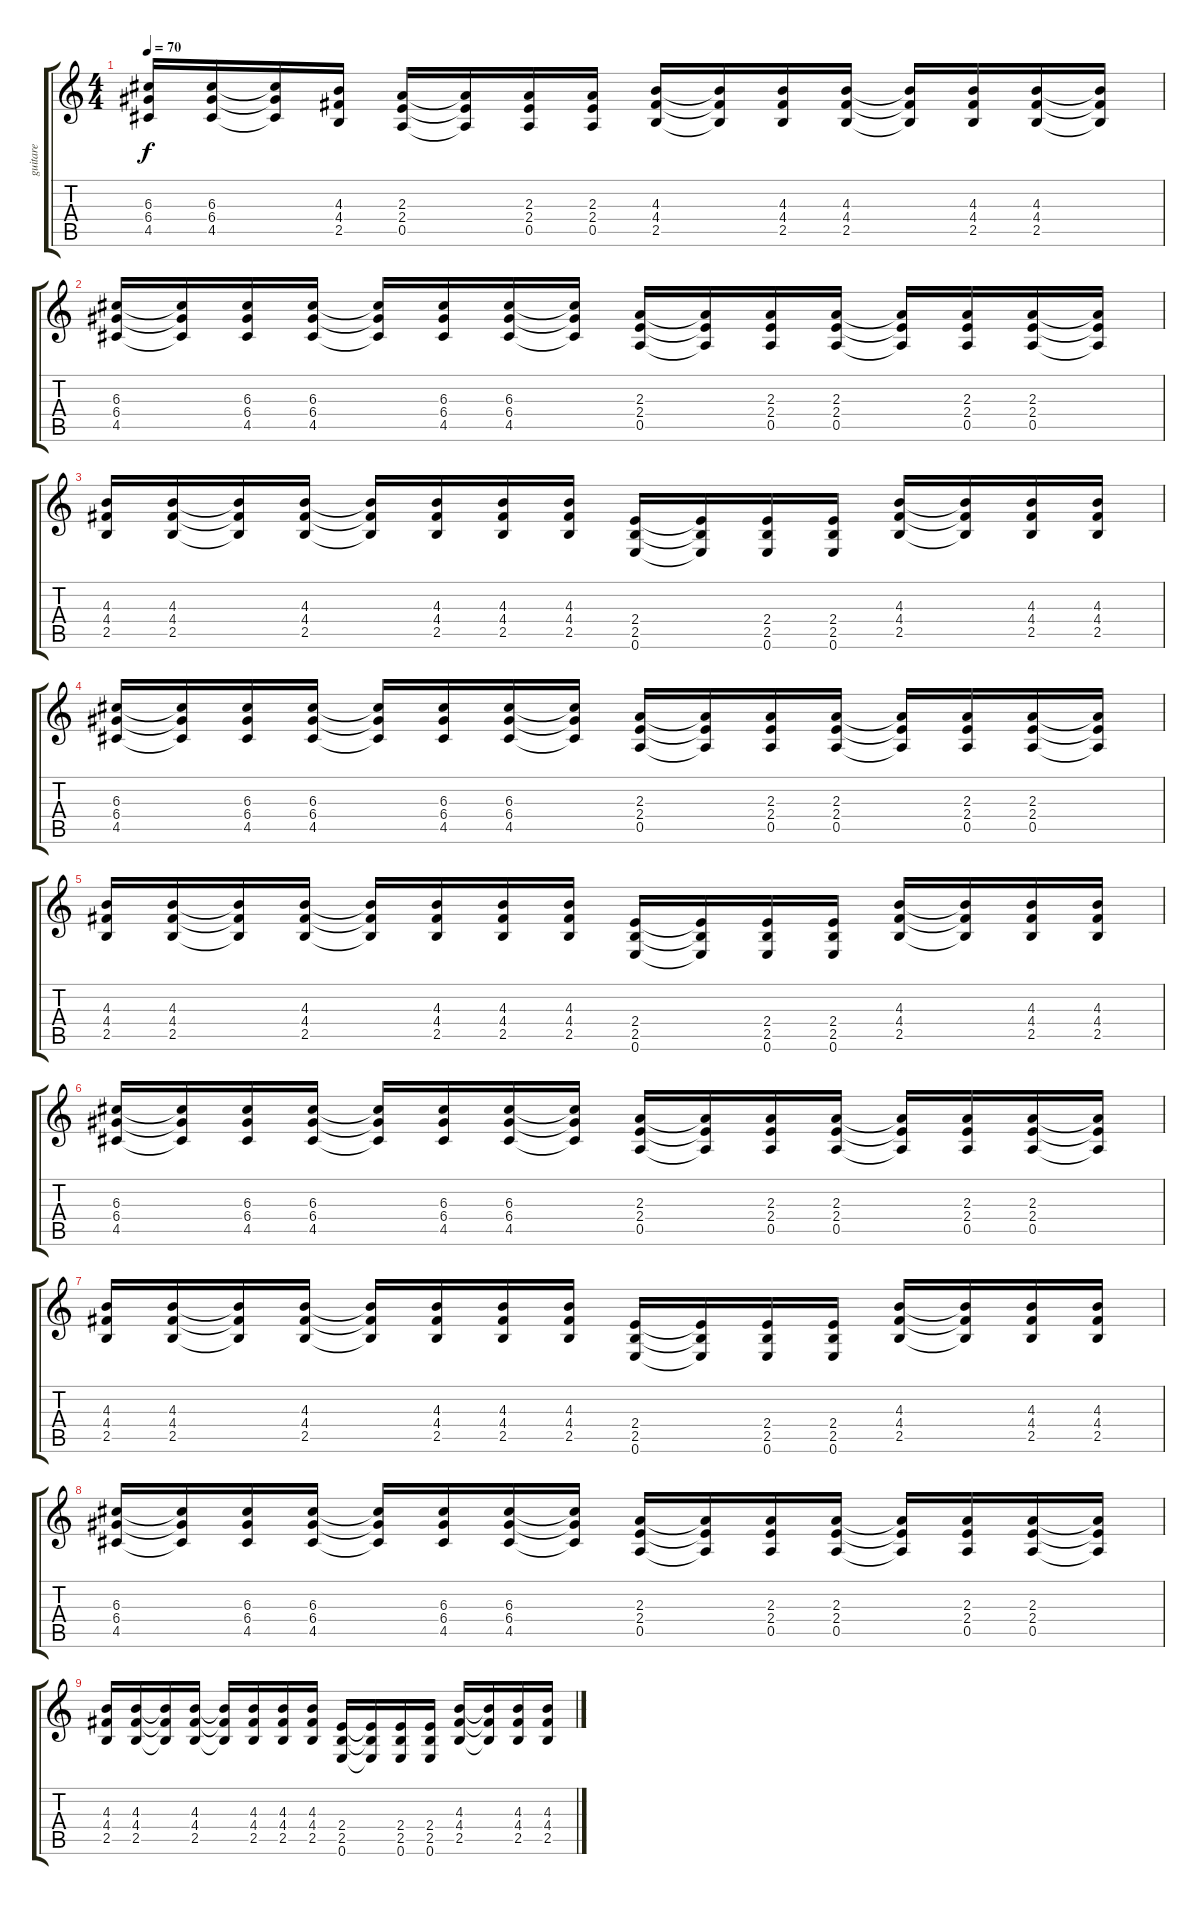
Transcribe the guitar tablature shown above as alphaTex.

\track ("guitare" "guitare") {instrument overdrivenguitar}
\staff {score tabs}
\tuning (E4 B3 G3 D3 A2 E2) {hide}
\ts (4 4)
\tempo 70
\clef g2
\ks c
(6.3 6.4 4.5).16{dy f} (6.3 6.4 4.5).16 (6.3{t} 6.4{t} 4.5{t}).16 (4.3 4.4 2.5).16 (2.3 2.4 0.5).16 (2.3{t} 2.4{t} 0.5{t}).16 (2.3 2.4 0.5).16 (2.3 2.4 0.5).16 (4.3 4.4 2.5).16 (4.3{t} 4.4{t} 2.5{t}).16 (4.3 4.4 2.5).16 (4.3 4.4 2.5).16 (4.3{t} 4.4{t} 2.5{t}).16 (4.3 4.4 2.5).16 (4.3 4.4 2.5).16 (4.3{t} 4.4{t} 2.5{t}).16 |
(6.3 6.4 4.5).16 (6.3{t} 6.4{t} 4.5{t}).16 (6.3 6.4 4.5).16 (6.3 6.4 4.5).16 (6.3{t} 6.4{t} 4.5{t}).16 (6.3 6.4 4.5).16 (6.3 6.4 4.5).16 (6.3{t} 6.4{t} 4.5{t}).16 (2.3 2.4 0.5).16 (2.3{t} 2.4{t} 0.5{t}).16 (2.3 2.4 0.5).16 (2.3 2.4 0.5).16 (2.3{t} 2.4{t} 0.5{t}).16 (2.3 2.4 0.5).16 (2.3 2.4 0.5).16 (2.3{t} 2.4{t} 0.5{t}).16 |
(4.3 4.4 2.5).16 (4.3 4.4 2.5).16 (4.3{t} 4.4{t} 2.5{t}).16 (4.3 4.4 2.5).16 (4.3{t} 4.4{t} 2.5{t}).16 (4.3 4.4 2.5).16 (4.3 4.4 2.5).16 (4.3 4.4 2.5).16 (2.4 2.5 0.6).16 (2.4{t} 2.5{t} 0.6{t}).16 (2.4 2.5 0.6).16 (2.4 2.5 0.6).16 (4.3 4.4 2.5).16 (4.3{t} 4.4{t} 2.5{t}).16 (4.3 4.4 2.5).16 (4.3 4.4 2.5).16 |
(6.3 6.4 4.5).16{volume 8} (6.3{t} 6.4{t} 4.5{t}).16 (6.3 6.4 4.5).16 (6.3 6.4 4.5).16 (6.3{t} 6.4{t} 4.5{t}).16 (6.3 6.4 4.5).16 (6.3 6.4 4.5).16 (6.3{t} 6.4{t} 4.5{t}).16 (2.3 2.4 0.5).16 (2.3{t} 2.4{t} 0.5{t}).16 (2.3 2.4 0.5).16 (2.3 2.4 0.5).16 (2.3{t} 2.4{t} 0.5{t}).16 (2.3 2.4 0.5).16 (2.3 2.4 0.5).16 (2.3{t} 2.4{t} 0.5{t}).16 |
(4.3 4.4 2.5).16{volume 6} (4.3 4.4 2.5).16 (4.3{t} 4.4{t} 2.5{t}).16 (4.3 4.4 2.5).16 (4.3{t} 4.4{t} 2.5{t}).16 (4.3 4.4 2.5).16 (4.3 4.4 2.5).16 (4.3 4.4 2.5).16 (2.4 2.5 0.6).16 (2.4{t} 2.5{t} 0.6{t}).16 (2.4 2.5 0.6).16 (2.4 2.5 0.6).16 (4.3 4.4 2.5).16 (4.3{t} 4.4{t} 2.5{t}).16 (4.3 4.4 2.5).16 (4.3 4.4 2.5).16 |
(6.3 6.4 4.5).16{volume 4} (6.3{t} 6.4{t} 4.5{t}).16 (6.3 6.4 4.5).16 (6.3 6.4 4.5).16 (6.3{t} 6.4{t} 4.5{t}).16 (6.3 6.4 4.5).16 (6.3 6.4 4.5).16 (6.3{t} 6.4{t} 4.5{t}).16 (2.3 2.4 0.5).16 (2.3{t} 2.4{t} 0.5{t}).16 (2.3 2.4 0.5).16 (2.3 2.4 0.5).16 (2.3{t} 2.4{t} 0.5{t}).16 (2.3 2.4 0.5).16 (2.3 2.4 0.5).16 (2.3{t} 2.4{t} 0.5{t}).16 |
(4.3 4.4 2.5).16{volume 2} (4.3 4.4 2.5).16 (4.3{t} 4.4{t} 2.5{t}).16 (4.3 4.4 2.5).16 (4.3{t} 4.4{t} 2.5{t}).16 (4.3 4.4 2.5).16 (4.3 4.4 2.5).16 (4.3 4.4 2.5).16 (2.4 2.5 0.6).16 (2.4{t} 2.5{t} 0.6{t}).16 (2.4 2.5 0.6).16 (2.4 2.5 0.6).16 (4.3 4.4 2.5).16 (4.3{t} 4.4{t} 2.5{t}).16 (4.3 4.4 2.5).16 (4.3 4.4 2.5).16 |
(6.3 6.4 4.5).16{volume 0} (6.3{t} 6.4{t} 4.5{t}).16 (6.3 6.4 4.5).16 (6.3 6.4 4.5).16 (6.3{t} 6.4{t} 4.5{t}).16 (6.3 6.4 4.5).16 (6.3 6.4 4.5).16 (6.3{t} 6.4{t} 4.5{t}).16 (2.3 2.4 0.5).16 (2.3{t} 2.4{t} 0.5{t}).16 (2.3 2.4 0.5).16 (2.3 2.4 0.5).16 (2.3{t} 2.4{t} 0.5{t}).16 (2.3 2.4 0.5).16 (2.3 2.4 0.5).16 (2.3{t} 2.4{t} 0.5{t}).16 |
(4.3 4.4 2.5).16 (4.3 4.4 2.5).16 (4.3{t} 4.4{t} 2.5{t}).16 (4.3 4.4 2.5).16 (4.3{t} 4.4{t} 2.5{t}).16 (4.3 4.4 2.5).16 (4.3 4.4 2.5).16 (4.3 4.4 2.5).16 (2.4 2.5 0.6).16 (2.4{t} 2.5{t} 0.6{t}).16 (2.4 2.5 0.6).16 (2.4 2.5 0.6).16 (4.3 4.4 2.5).16 (4.3{t} 4.4{t} 2.5{t}).16 (4.3 4.4 2.5).16 (4.3 4.4 2.5).16
